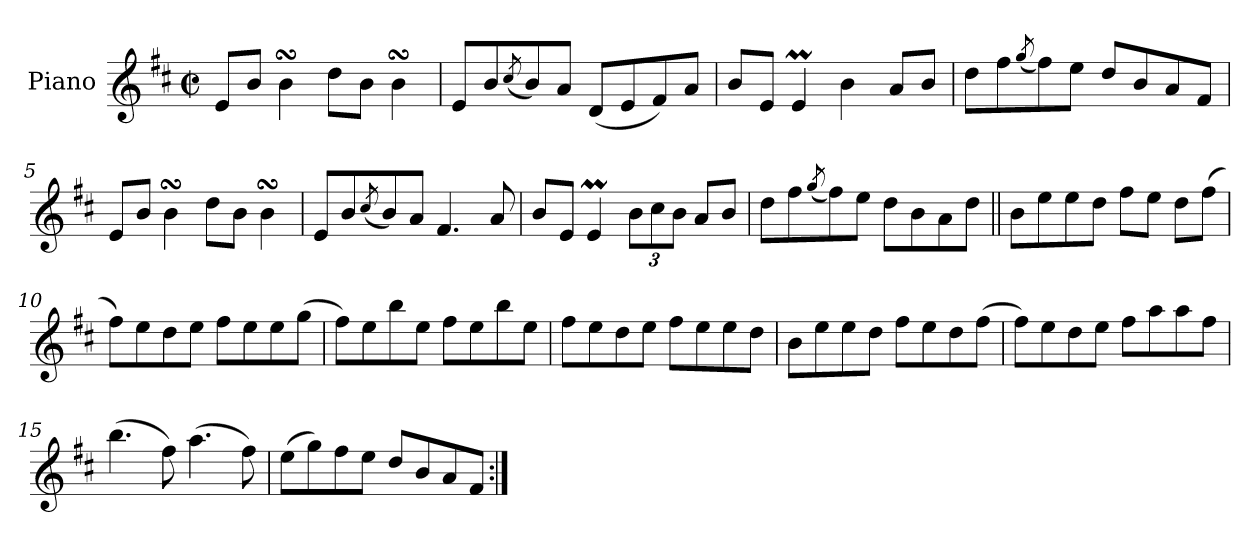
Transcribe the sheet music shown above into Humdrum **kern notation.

**kern
*part1
*staff1
*I"Piano
*I'Pno
*clefG2
*k[f#c#]
*E:dor
*M2/2
*met(c|)
=1
8e/L
8b/J
4bsSSS\
8dd\L
8b\J
4bsSSS\
=2
8e/L
8b/
(<8qcc#/
8b/)
8a/J
(<8d/L
8e/
8f#/)
8a/J
=3
8b/L
8e/J
4eM/
4b\
8a/L
8b/J
=4
8dd\L
8ff#\
(<8qgg/
8ff#\)
8ee\J
8dd/L
8b/
8a/
8f#/J
!!LO:LB:g=z
=5
8e/L
8b/J
4bsSSS\
8dd\L
8b\J
4bsSSS\
=6
8e/L
8b/
(<8qcc#/
8b/)
8a/J
4.f#/
8a/
=7
8b/L
8e/J
4eM/
*Xbrackettup
12b\L
12cc#\
12b\J
8a/L
8b/J
=8
8dd\L
8ff#\
(<8qgg/
8ff#\)
8ee\J
8dd\L
8b\
8a\
8dd\J
!!LO:LB:g=z
=9||
8b\L
8ee\
8ee\
8dd\J
8ff#\L
8ee\J
8dd\L
(>8ff#\J
=10
8ff#\L)
8ee\
8dd\
8ee\J
8ff#\L
8ee\
8ee\
(>8gg\J
=11
8ff#\L)
8ee\
8bb\
8ee\J
8ff#\L
8ee\
8bb\
8ee\J
=12
8ff#\L
8ee\
8dd\
8ee\J
8ff#\L
8ee\
8ee\
8dd\J
!!LO:LB:g=z
=13
8b\L
8ee\
8ee\
8dd\J
8ff#\L
8ee\
8dd\
(>8ff#\J
=14
8ff#\L)
8ee\
8dd\
8ee\J
8ff#\L
8aa\
8aa\
8ff#\J
=15
(>4.bb\
8ff#\)
(>4.aa\
8ff#\)
=16
(>8ee\L
8gg\)
8ff#\
8ee\J
8dd/L
8b/
8a/
8f#/J
=:|!
*-
